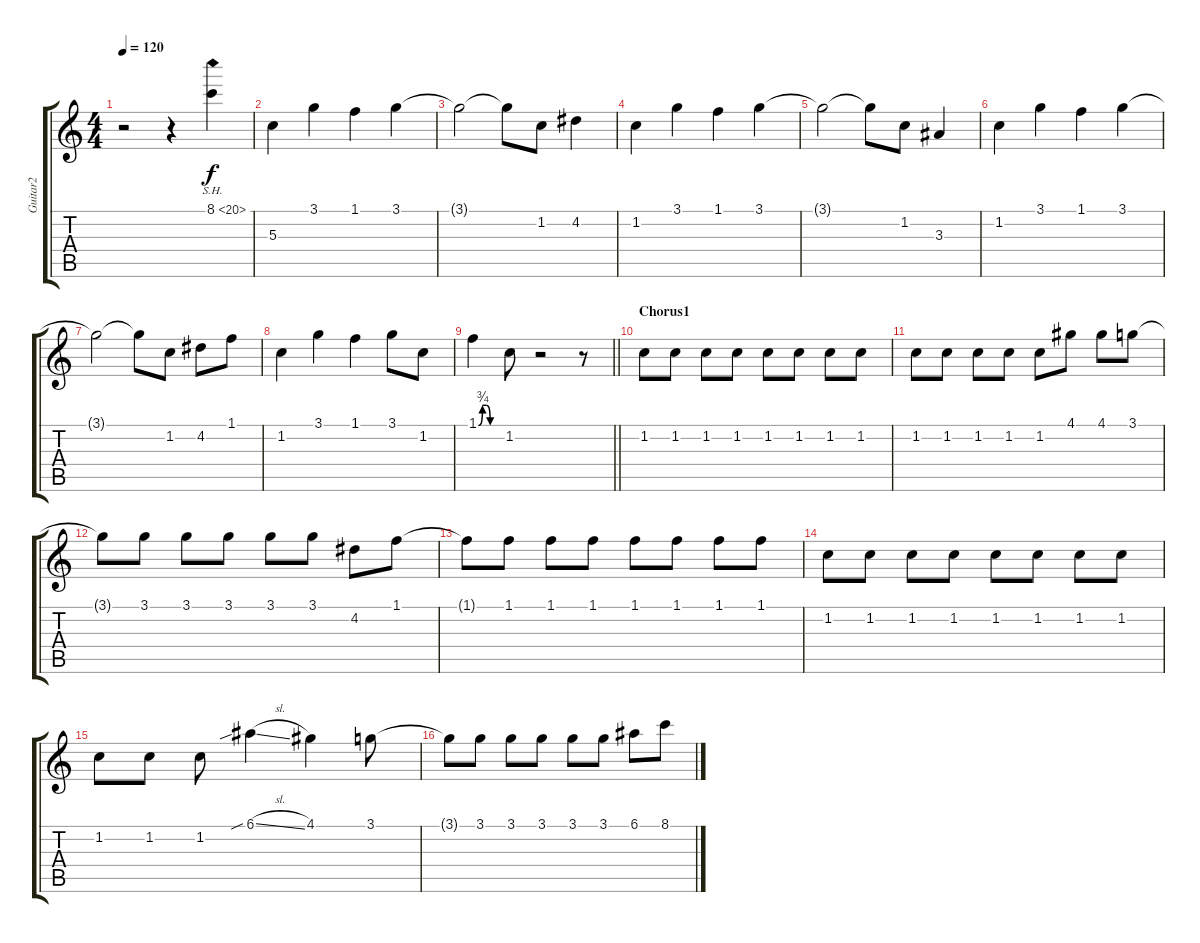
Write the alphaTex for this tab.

\track ("Guitar2" "Guitar2") {instrument overdrivenguitar}
\staff {score tabs}
\tuning (E4 B3 G3 D3 A2 E2) {hide}
\ts (4 4)
\tempo 120
\clef g2
\ks c
r.2{dy f} r.4 8.1{sh 12}.4 |
5.3.4 3.1.4 1.1.4 3.1.4 |
3.1{t}.2 3.1{t}.8 1.2.8 4.2.4 |
1.2.4 3.1.4 1.1.4 3.1.4 |
3.1{t}.2 3.1{t}.8 1.2.8 3.3.4 |
1.2.4 3.1.4 1.1.4 3.1.4 |
3.1{t}.2 3.1{t}.8 1.2.8 4.2.8 1.1.8 |
1.2.4 3.1.4 1.1.4 3.1.8 1.2.8 |
\barLineRight lightlight
1.1{be (custom 0 0 10 3 20 3 30 0 60 0)}.4 1.2.8 r.2 r.8 |
\section ("" "Chorus1")
1.2.8 1.2.8 1.2.8 1.2.8 1.2.8 1.2.8 1.2.8 1.2.8 |
1.2.8 1.2.8 1.2.8 1.2.8 1.2.8 4.1.8 4.1.8 3.1.8 |
3.1{t}.8 3.1.8 3.1.8 3.1.8 3.1.8 3.1.8 4.2.8 1.1.8 |
1.1{t}.8 1.1.8 1.1.8 1.1.8 1.1.8 1.1.8 1.1.8 1.1.8 |
1.2.8 1.2.8 1.2.8 1.2.8 1.2.8 1.2.8 1.2.8 1.2.8 |
1.2.8 1.2.8 1.2.8 6.1{sib sl}.4 4.1.4 3.1.8 |
3.1{t}.8 3.1.8 3.1.8 3.1.8 3.1.8 3.1.8 6.1.8 8.1.8
